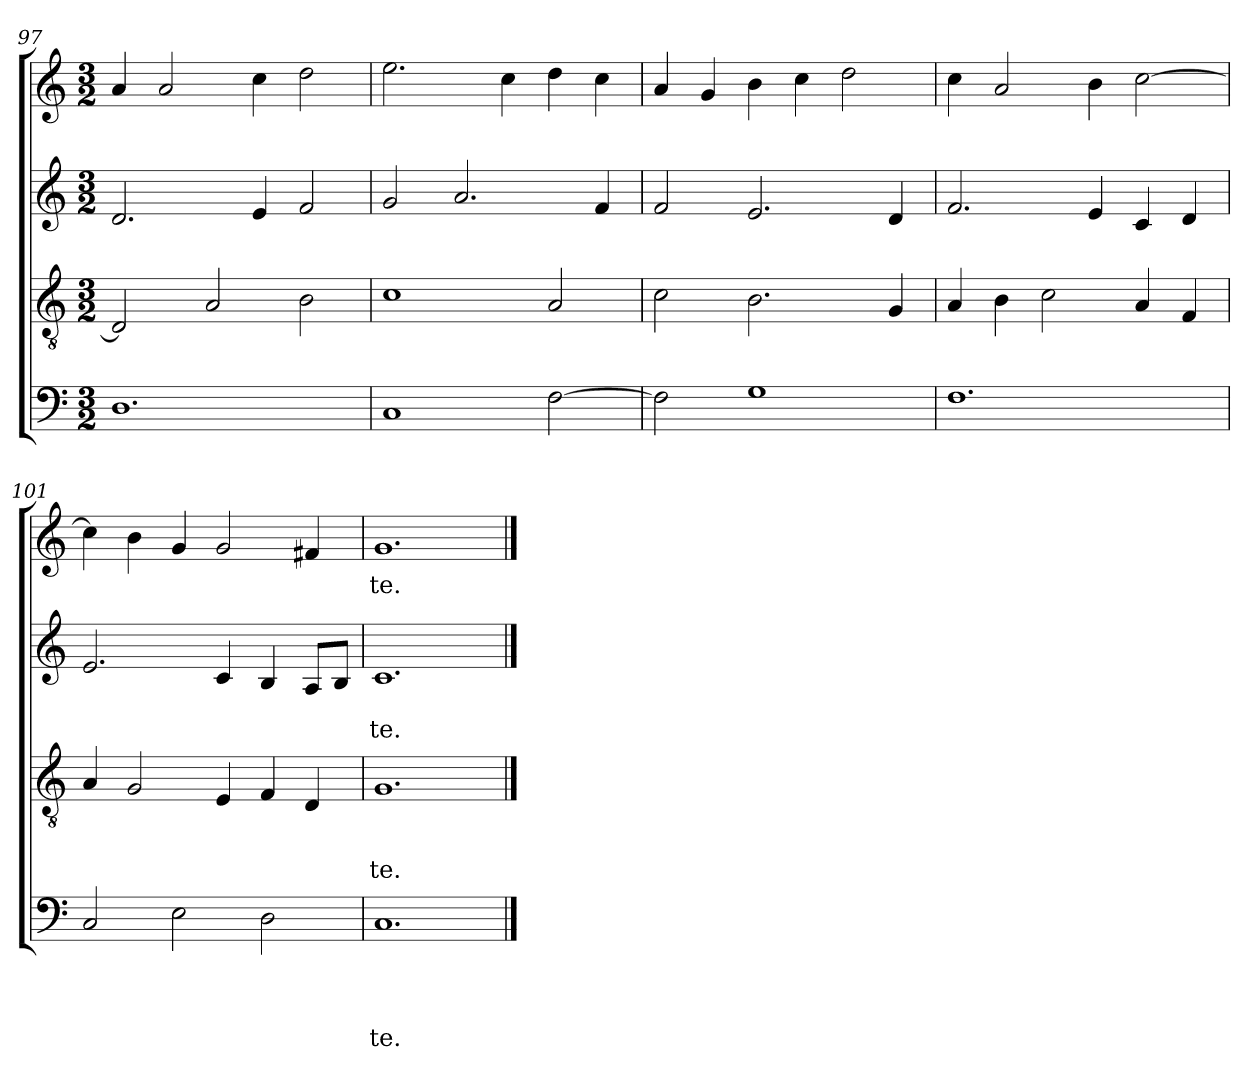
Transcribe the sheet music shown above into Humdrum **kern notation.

**kern	**text	**text	**text	**text	**kern	**text	**text	**text	**kern	**text	**text	**kern	**text
*part4	*part4	*part4	*part4	*part4	*part3	*part3	*part3	*part3	*part2	*part2	*part2	*part1	*part1
*staff4	*staff4	*staff4	*staff4	*staff4	*staff3	*staff3	*staff3	*staff3	*staff2	*staff2	*staff2	*staff1	*staff1
*clefF4	*	*	*	*	*clefGv2	*	*	*	*clefG2	*	*	*clefG2	*
*k[]	*	*	*	*	*k[]	*	*	*	*k[]	*	*	*k[]	*
*C:	*	*	*	*	*C:	*	*	*	*C:	*	*	*C:	*
*M3/2	*	*	*	*	*M3/2	*	*	*	*M3/2	*	*	*M3/2	*
=97	=97	=97	=97	=97	=97	=97	=97	=97	=97	=97	=97	=97	=97
1.D	.	.	.	.	2D/]	.	.	.	2.d/	.	.	4a/	.
.	.	.	.	.	.	.	.	.	.	.	.	2a/	.
.	.	.	.	.	2A/	.	.	.	.	.	.	.	.
.	.	.	.	.	.	.	.	.	4e/	.	.	4cc\	.
.	.	.	.	.	2B\	.	.	.	2f/	.	.	2dd\	.
=98	=98	=98	=98	=98	=98	=98	=98	=98	=98	=98	=98	=98	=98
1C	.	.	.	.	1c	.	.	.	2g/	.	.	2.ee\	.
.	.	.	.	.	.	.	.	.	2.a/	.	.	.	.
.	.	.	.	.	.	.	.	.	.	.	.	4cc\	.
[2F\	.	.	.	.	2A/	.	.	.	.	.	.	4dd\	.
.	.	.	.	.	.	.	.	.	4f/	.	.	4cc\	.
=99	=99	=99	=99	=99	=99	=99	=99	=99	=99	=99	=99	=99	=99
2F\]	.	.	.	.	2c\	.	.	.	2f/	.	.	4a/	.
.	.	.	.	.	.	.	.	.	.	.	.	4g/	.
1G	.	.	.	.	2.B\	.	.	.	2.e/	.	.	4b\	.
.	.	.	.	.	.	.	.	.	.	.	.	4cc\	.
.	.	.	.	.	.	.	.	.	.	.	.	2dd\	.
.	.	.	.	.	4G/	.	.	.	4d/	.	.	.	.
=100	=100	=100	=100	=100	=100	=100	=100	=100	=100	=100	=100	=100	=100
1.F	.	.	.	.	4A/	.	.	.	2.f/	.	.	4cc\	.
.	.	.	.	.	4B\	.	.	.	.	.	.	2a/	.
.	.	.	.	.	2c\	.	.	.	.	.	.	.	.
.	.	.	.	.	.	.	.	.	4e/	.	.	4b\	.
.	.	.	.	.	4A/	.	.	.	4c/	.	.	[2cc\	.
.	.	.	.	.	4F/	.	.	.	4d/	.	.	.	.
=101	=101	=101	=101	=101	=101	=101	=101	=101	=101	=101	=101	=101	=101
2C/	.	.	.	.	4A/	.	.	.	2.e/	.	.	4cc\]	.
.	.	.	.	.	2G/	.	.	.	.	.	.	4b\	.
2E\	.	.	.	.	.	.	.	.	.	.	.	4g/	.
.	.	.	.	.	4E/	.	.	.	4c/	.	.	2g/	.
2D\	.	.	.	.	4F/	.	.	.	4B/	.	.	.	.
.	.	.	.	.	4D/	.	.	.	8A/L	.	.	4f#X/	.
.	.	.	.	.	.	.	.	.	8B/J	.	.	.	.
=102	=102	=102	=102	=102	=102	=102	=102	=102	=102	=102	=102	=102	=102
!	!	!	!	!LO:LY:b	!	!	!	!LO:LY:b	!	!	!LO:LY:b	!	!LO:LY:b
1.C	.	.	.	te.	1.G	.	.	te.	1.c	.	te.	1.g	te.
==	==	==	==	==	==	==	==	==	==	==	==	==	==
*-	*-	*-	*-	*-	*-	*-	*-	*-	*-	*-	*-	*-	*-
